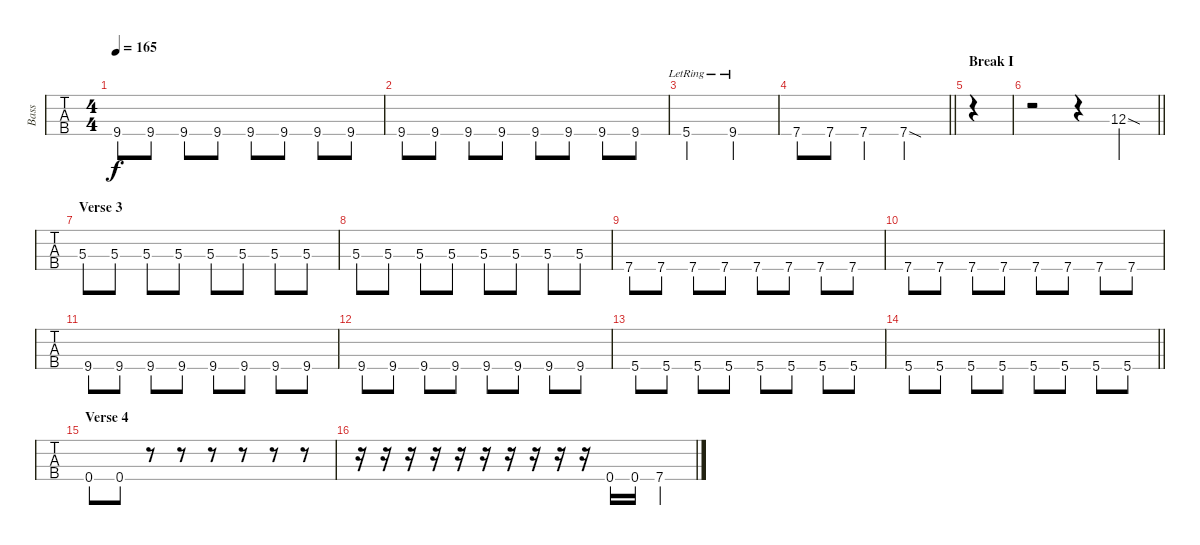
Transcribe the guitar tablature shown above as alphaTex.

\track ("Bass" "Bass") {instrument electricbassfinger}
\staff {tabs}
\tuning (Gb2 D2 A1 D1) {hide}
\ts (4 4)
\tempo 165
\clef f4
\ks eminor
9.4.8{dy f} 9.4.8 9.4.8 9.4.8 9.4.8 9.4.8 9.4.8 9.4.8 |
9.4.8 9.4.8 9.4.8 9.4.8 9.4.8 9.4.8 9.4.8 9.4.8 |
5.4{lr}.2 9.4{lr}.2 |
\barLineRight lightlight
7.4.8 7.4.8 7.4.4 7.4{sod}.2 |
\section ("" "Break I")
|
\barLineRight lightlight
r.2 r.4 12.3{sod}.4 |
\section ("" "Verse 3")
5.3.8 5.3.8 5.3.8 5.3.8 5.3.8 5.3.8 5.3.8 5.3.8 |
5.3.8 5.3.8 5.3.8 5.3.8 5.3.8 5.3.8 5.3.8 5.3.8 |
7.4.8 7.4.8 7.4.8 7.4.8 7.4.8 7.4.8 7.4.8 7.4.8 |
7.4.8 7.4.8 7.4.8 7.4.8 7.4.8 7.4.8 7.4.8 7.4.8 |
9.4.8 9.4.8 9.4.8 9.4.8 9.4.8 9.4.8 9.4.8 9.4.8 |
9.4.8 9.4.8 9.4.8 9.4.8 9.4.8 9.4.8 9.4.8 9.4.8 |
5.4.8 5.4.8 5.4.8 5.4.8 5.4.8 5.4.8 5.4.8 5.4.8 |
\barLineRight lightlight
5.4.8 5.4.8 5.4.8 5.4.8 5.4.8 5.4.8 5.4.8 5.4.8 |
\section ("" "Verse 4")
0.4.8 0.4.8 r.8 r.8 r.8 r.8 r.8 r.8 |
r.16 r.16 r.16 r.16 r.16 r.16 r.16 r.16 r.16 r.16 0.4.16 0.4.16 7.4.4
